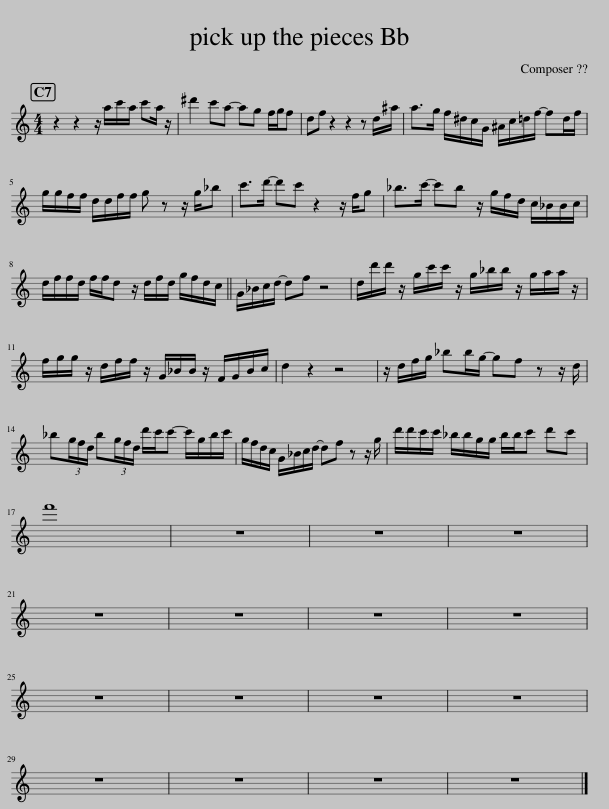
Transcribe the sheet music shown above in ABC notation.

X:1
L:1/8
M:4/4
I:linebreak $
K:C
V:1 treble
V:1
 z2 z2 z/ a/c'/a/ c'a/ z/ | ^d'2 c'a- ag f/g/f | df z2 z2 z d/^a/ | a>g f/^d/c/G/ ^A/c/=d/f/- fd/f/ |$ g/g/f/f/ d/d/f/f/ g z z/ g/_b | %5
 c'>d'- d'c' z2 z/ f/g | _b>c'- c'b z/ g/f/d/ c/_B/B/c/ |$ d/f/f/d/ f/f/d z/ d/f/d/ g/f/d/c/ || G/_B/c/d/- df z4 | d/d'/d'/ z/ g/c'/c'/ z/ g/_b/b/ z/ g/a/a/ z/ |$ %10
 f/g/g/ z/ d/f/f/ z/ G/_B/B/ z/ F/G/B/c/ | d2 z2 z4 | z/ d/f/g/ _bb/g/- gf z z/ d/ |$ _b(3g/f/d/ b(3g/f/d/ d'/c'/c'- c'/g/b/c'/ | g/f/d/c/ G/_B/c/d/- df z z/ g/ | %15
 d'/d'/c'/c'/ _b/b/g/g/ b/b/c' d'c' |$ f'8 | z8 | z8 | z8 |$ %20
 z8 | z8 | z8 | z8 |$ z8 | %25
 z8 | z8 | z8 |$ z8 | z8 | %30
 z8 | z8 |] %32
